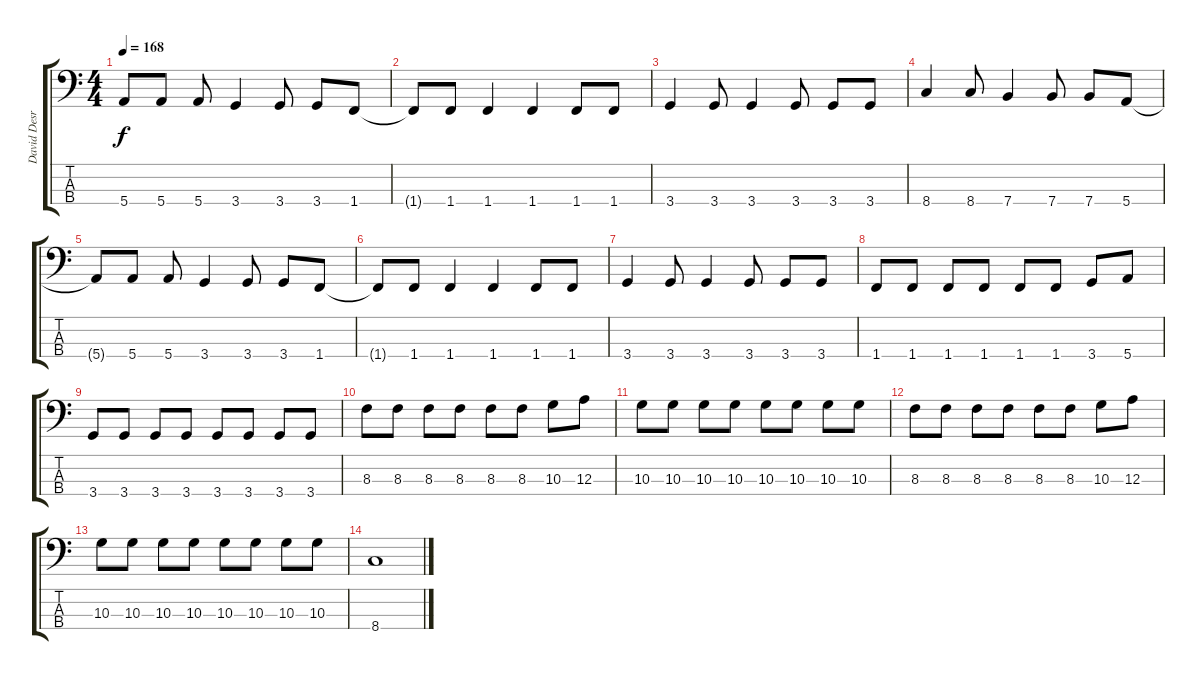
\track ("David Desrosier" "David Desr") {instrument electricbassfinger}
\staff {score tabs}
\tuning (G2 D2 A1 E1) {hide}
\ts (4 4)
\tempo 168
\clef f4
\ks c
5.4{t}.8{dy f} 5.4.8 5.4.8 3.4.4 3.4.8 3.4.8 1.4.8 |
1.4{t}.8 1.4.8 1.4.4 1.4.4 1.4.8 1.4.8 |
3.4.4 3.4.8 3.4.4 3.4.8 3.4.8 3.4.8 |
8.4.4 8.4.8 7.4.4 7.4.8 7.4.8 5.4.8 |
5.4{t}.8 5.4.8 5.4.8 3.4.4 3.4.8 3.4.8 1.4.8 |
1.4{t}.8 1.4.8 1.4.4 1.4.4 1.4.8 1.4.8 |
3.4.4 3.4.8 3.4.4 3.4.8 3.4.8 3.4.8 |
1.4.8 1.4.8 1.4.8 1.4.8 1.4.8 1.4.8 3.4.8 5.4.8 |
3.4.8 3.4.8 3.4.8 3.4.8 3.4.8 3.4.8 3.4.8 3.4.8 |
8.3.8 8.3.8 8.3.8 8.3.8 8.3.8 8.3.8 10.3.8 12.3.8 |
10.3.8 10.3.8 10.3.8 10.3.8 10.3.8 10.3.8 10.3.8 10.3.8 |
8.3.8 8.3.8 8.3.8 8.3.8 8.3.8 8.3.8 10.3.8 12.3.8 |
10.3.8 10.3.8 10.3.8 10.3.8 10.3.8 10.3.8 10.3.8 10.3.8 |
8.4.1
